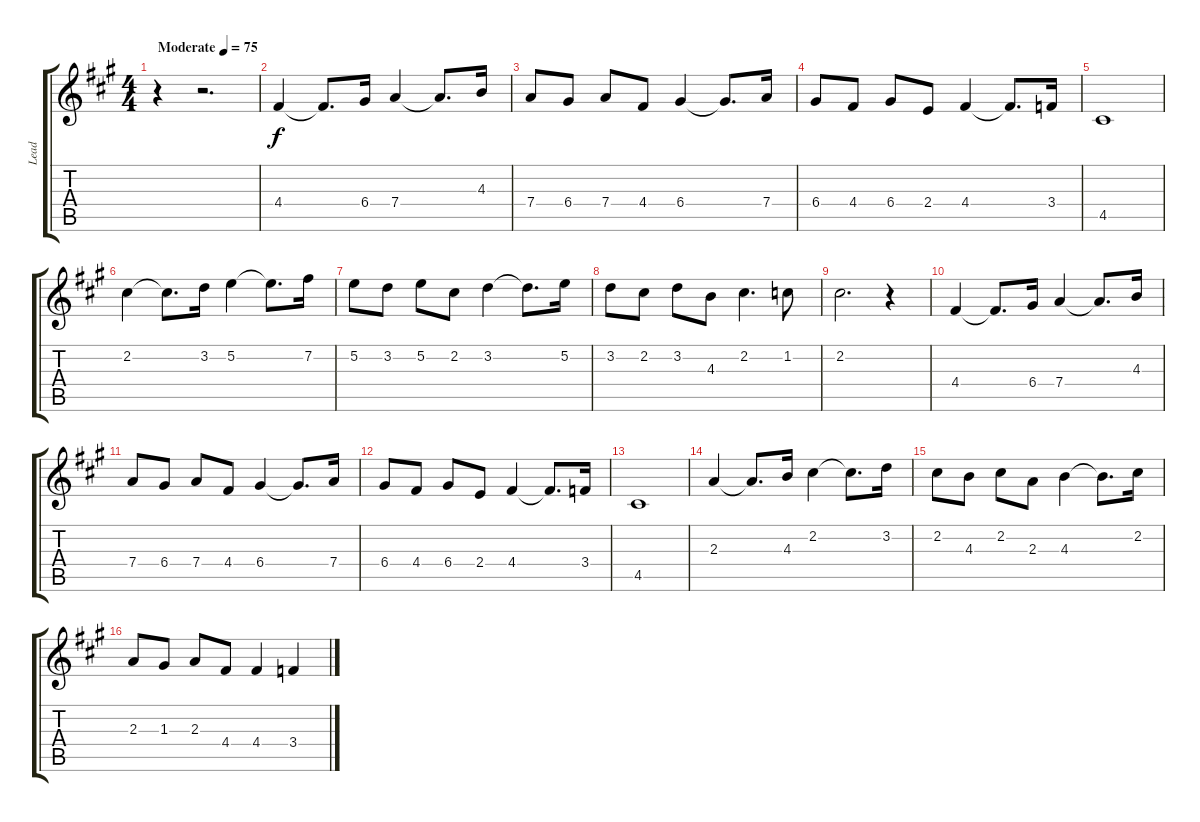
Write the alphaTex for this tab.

\track ("Lead" "Lead") {instrument acousticguitarnylon}
\staff {score tabs}
\tuning (E4 B3 G3 D3 A2 E2) {hide}
\ts (4 4)
\tempo (75 "Moderate")
\clef g2
\ks f#minor
r.4{dy f instrument acousticguitarnylon} r.2{d} |
4.4.4 4.4{t}.8{d} 6.4.16 7.4.4 7.4{t}.8{d} 4.3.16 |
7.4.8 6.4.8 7.4.8 4.4.8 6.4.4 6.4{t}.8{d} 7.4.16 |
6.4.8 4.4.8 6.4.8 2.4.8 4.4.4 4.4{t}.8{d} 3.4.16 |
4.5.1 |
2.2.4 2.2{t}.8{d} 3.2.16 5.2.4 5.2{t}.8{d} 7.2.16 |
5.2.8 3.2.8 5.2.8 2.2.8 3.2.4 3.2{t}.8{d} 5.2.16 |
3.2.8 2.2.8 3.2.8 4.3.8 2.2.4{d} 1.2.8 |
2.2.2{d} r.4 |
4.4.4 4.4{t}.8{d} 6.4.16 7.4.4 7.4{t}.8{d} 4.3.16 |
7.4.8 6.4.8 7.4.8 4.4.8 6.4.4 6.4{t}.8{d} 7.4.16 |
6.4.8 4.4.8 6.4.8 2.4.8 4.4.4 4.4{t}.8{d} 3.4.16 |
4.5.1 |
2.3.4 2.3{t}.8{d} 4.3.16 2.2.4 2.2{t}.8{d} 3.2.16 |
2.2.8 4.3.8 2.2.8 2.3.8 4.3.4 4.3{t}.8{d} 2.2.16 |
2.3.8 1.3.8 2.3.8 4.4.8 4.4.4 3.4.4
